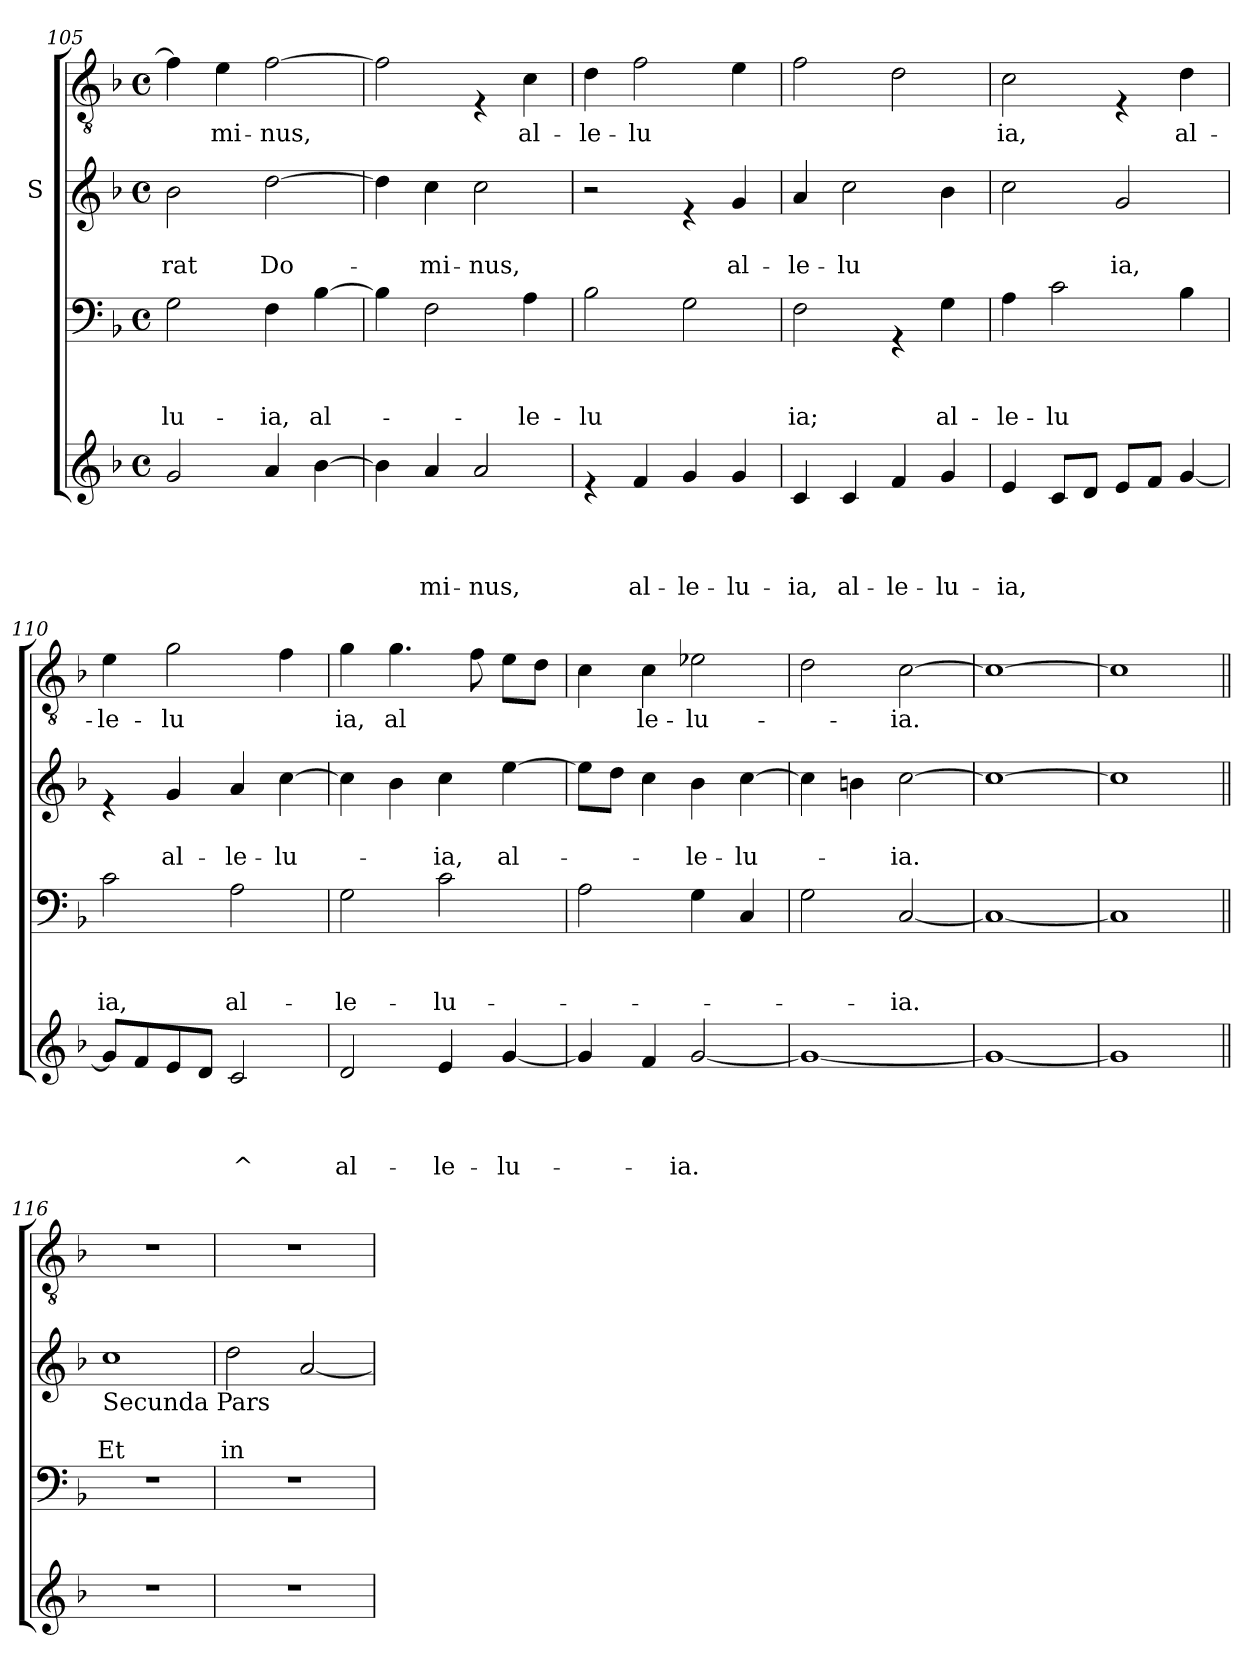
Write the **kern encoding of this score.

**kern	**text	**text	**text	**text	**kern	**text	**text	**text	**kern	**text	**text	**kern	**text
*part4	*part4	*part4	*part4	*part4	*part3	*part3	*part3	*part3	*part2	*part2	*part2	*part1	*part1
*staff4	*staff4	*staff4	*staff4	*staff4	*staff3	*staff3	*staff3	*staff3	*staff2	*staff2	*staff2	*staff1	*staff1
*	*	*	*	*	*	*	*	*	*I"S	*	*	*	*
*clefG2	*	*	*	*	*clefF4	*	*	*	*clefG2	*	*	*clefGv2	*
*k[b-]	*	*	*	*	*k[b-]	*	*	*	*k[b-]	*	*	*k[b-]	*
*F:	*	*	*	*	*F:	*	*	*	*F:	*	*	*F:	*
*M4/4	*	*	*	*	*M4/4	*	*	*	*M4/4	*	*	*M4/4	*
*met(c)	*	*	*	*	*met(c)	*	*	*	*met(c)	*	*	*met(c)	*
=105	=105	=105	=105	=105	=105	=105	=105	=105	=105	=105	=105	=105	=105
!	!	!	!	!	!	!	!	!LO:LY:b	!	!	!LO:LY:b	!	!
2g/	.	.	.	.	2G\	.	.	lu-	2b-\	.	-rat	4f\]	.
!	!	!	!	!	!	!	!	!	!	!	!	!	!LO:LY:b
.	.	.	.	.	.	.	.	.	.	.	.	4e\	mi-
!	!	!	!	!	!	!	!	!LO:LY:b	!	!	!LO:LY:b	!	!LO:LY:b
4a/	.	.	.	.	4F\	.	.	-ia,	[>2dd\	.	Do-	[>2f\	-nus,
!	!	!	!	!	!	!	!	!LO:LY:b	!	!	!	!	!
[>4b-\	.	.	.	.	[>4B-\	.	.	al-	.	.	.	.	.
=106	=106	=106	=106	=106	=106	=106	=106	=106	=106	=106	=106	=106	=106
4b-\]	.	.	.	.	4B-\]	.	.	.	4dd\]	.	.	2f\]	.
!	!	!	!	!LO:LY:b	!	!	!	!	!	!	!LO:LY:b	!	!
4a/	.	.	.	-mi-	2F\	.	.	.	4cc\	.	-mi-	.	.
!	!	!	!	!LO:LY:b	!	!	!	!	!	!	!LO:LY:b	!	!
2a/	.	.	.	-nus,	.	.	.	.	2cc\	.	-nus,	4rE	.
!	!	!	!	!	!	!	!	!LO:LY:b	!	!	!	!	!LO:LY:b
.	.	.	.	.	4A\	.	.	-le-	.	.	.	4c\	al-
=107	=107	=107	=107	=107	=107	=107	=107	=107	=107	=107	=107	=107	=107
!	!	!	!	!	!	!	!	!LO:LY:b	!	!	!	!	!LO:LY:b
4re	.	.	.	.	2B-\	.	.	-lu	2r	.	.	4d\	-le-
!	!	!	!	!LO:LY:b	!	!	!	!	!	!	!	!	!LO:LY:b
4f/	.	.	.	al-	.	.	.	.	.	.	.	2f\	-lu
!	!	!	!	!LO:LY:b	!	!	!	!	!	!	!	!	!
4g/	.	.	.	-le-	2G\	.	.	.	4re	.	.	.	.
!	!	!	!	!LO:LY:b	!	!	!	!	!	!	!LO:LY:b	!	!
4g/	.	.	.	-lu-	.	.	.	.	4g/	.	al-	4e\	.
=108	=108	=108	=108	=108	=108	=108	=108	=108	=108	=108	=108	=108	=108
!	!	!	!	!LO:LY:b	!	!	!	!LO:LY:b	!	!	!LO:LY:b	!	!
4c/	.	.	.	-ia,	2F\	.	.	ia;	4a/	.	-le-	2f\	.
!	!	!	!	!LO:LY:b	!	!	!	!	!	!	!LO:LY:b	!	!
4c/	.	.	.	al-	.	.	.	.	2cc\	.	-lu	.	.
!	!	!	!	!LO:LY:b	!	!	!	!	!	!	!	!	!
4f/	.	.	.	-le-	4rGG	.	.	.	.	.	.	2d\	.
!	!	!	!	!LO:LY:b	!	!	!	!LO:LY:b	!	!	!	!	!
4g/	.	.	.	-lu-	4G\	.	.	al-	4b-\	.	.	.	.
!!LO:LB:g=z
=109	=109	=109	=109	=109	=109	=109	=109	=109	=109	=109	=109	=109	=109
!	!	!	!	!LO:LY:b	!	!	!	!LO:LY:b	!	!	!	!	!LO:LY:b
4e/	.	.	.	-ia,	4A\	.	.	-le-	2cc\	.	.	2c\	ia,
!	!	!	!	!	!	!	!	!LO:LY:b	!	!	!	!	!
8c/L	.	.	.	.	2c\	.	.	-lu	.	.	.	.	.
8d/J	.	.	.	.	.	.	.	.	.	.	.	.	.
!	!	!	!	!	!	!	!	!	!	!	!LO:LY:b	!	!
8e/L	.	.	.	.	.	.	.	.	2g/	.	ia,	4rE	.
8f/J	.	.	.	.	.	.	.	.	.	.	.	.	.
!	!	!	!	!	!	!	!	!	!	!	!	!	!LO:LY:b
[<4g/	.	.	.	.	4B-\	.	.	.	.	.	.	4d\	al-
=110	=110	=110	=110	=110	=110	=110	=110	=110	=110	=110	=110	=110	=110
!	!	!	!	!	!	!	!	!LO:LY:b	!	!	!	!	!LO:LY:b
8g/L]	.	.	.	.	2c\	.	.	ia,	4re	.	.	4e\	-le-
8f/	.	.	.	.	.	.	.	.	.	.	.	.	.
!	!	!	!	!	!	!	!	!	!	!	!LO:LY:b	!	!LO:LY:b
8e/	.	.	.	.	.	.	.	.	4g/	.	al-	2g\	-lu
8d/J	.	.	.	.	.	.	.	.	.	.	.	.	.
!	!	!	!	!LO:LY:b	!	!	!	!LO:LY:b	!	!	!LO:LY:b	!	!
2c/	.	.	.	^	2A\	.	.	al-	4a/	.	-le-	.	.
!	!	!	!	!	!	!	!	!	!	!	!LO:LY:b	!	!
.	.	.	.	.	.	.	.	.	[>4cc\	.	-lu-	4f\	.
=111	=111	=111	=111	=111	=111	=111	=111	=111	=111	=111	=111	=111	=111
!	!	!	!	!LO:LY:b	!	!	!	!LO:LY:b	!	!	!	!	!LO:LY:b
2d/	.	.	.	al-	2G\	.	.	-le-	4cc\]	.	.	4g\	ia,
!	!	!	!	!	!	!	!	!	!	!	!	!	!LO:LY:b
.	.	.	.	.	.	.	.	.	4b-\	.	.	4.g\	al
!	!	!	!	!LO:LY:b	!	!	!	!LO:LY:b	!	!	!LO:LY:b	!	!
4e/	.	.	.	-le-	2c\	.	.	-lu-	4cc\	.	-ia,	.	.
.	.	.	.	.	.	.	.	.	.	.	.	8f\	.
!	!	!	!	!LO:LY:b	!	!	!	!	!	!	!LO:LY:b	!	!
[<4g/	.	.	.	-lu-	.	.	.	.	[>4ee\	.	al-	8e\L	.
.	.	.	.	.	.	.	.	.	.	.	.	8d\J	.
=112	=112	=112	=112	=112	=112	=112	=112	=112	=112	=112	=112	=112	=112
4g/]	.	.	.	.	2A\	.	.	.	8ee\L]	.	.	4c\	.
.	.	.	.	.	.	.	.	.	8dd\J	.	.	.	.
!	!	!	!	!	!	!	!	!	!	!	!	!	!LO:LY:b
4f/	.	.	.	.	.	.	.	.	4cc\	.	.	4c\	le-
!	!	!	!	!LO:LY:b	!	!	!	!	!	!	!LO:LY:b	!	!LO:LY:b
[<2g/	.	.	.	-ia.	4G\	.	.	.	4b-\	.	-le-	2e-X\	-lu-
!	!	!	!	!	!	!	!	!	!	!	!LO:LY:b	!	!
.	.	.	.	.	4C/	.	.	.	[>4cc\	.	-lu-	.	.
=113	=113	=113	=113	=113	=113	=113	=113	=113	=113	=113	=113	=113	=113
1g_	.	.	.	.	2G\	.	.	.	4cc\]	.	.	2d\	.
.	.	.	.	.	.	.	.	.	4bn\	.	.	.	.
!	!	!	!	!	!	!	!	!LO:LY:b	!	!	!LO:LY:b	!	!LO:LY:b
.	.	.	.	.	[<2C/	.	.	-ia.	[>2cc\	.	-ia.	[>2c\	-ia.
=114	=114	=114	=114	=114	=114	=114	=114	=114	=114	=114	=114	=114	=114
1g_	.	.	.	.	1C_	.	.	.	1cc_	.	.	1c_	.
=115	=115	=115	=115	=115	=115	=115	=115	=115	=115	=115	=115	=115	=115
1g]	.	.	.	.	1C]	.	.	.	1cc]	.	.	1c]	.
!!LO:LB:g=z
=116||	=116||	=116||	=116||	=116||	=116||	=116||	=116||	=116||	=116||	=116||	=116||	=116||	=116||
!	!	!	!	!	!	!	!	!	!LO:TX:b:t=Secunda Pars	!	!	!	!
!	!	!	!	!	!	!	!	!	!	!	!LO:LY:b	!	!
1r	.	.	.	.	1r	.	.	.	1cc	.	Et	1r	.
=117	=117	=117	=117	=117	=117	=117	=117	=117	=117	=117	=117	=117	=117
!	!	!	!	!	!	!	!	!	!	!	!LO:LY:b	!	!
1r	.	.	.	.	1r	.	.	.	2dd\	.	in	1r	.
.	.	.	.	.	.	.	.	.	[<2a/	.	.	.	.
=	=	=	=	=	=	=	=	=	=	=	=	=	=
*-	*-	*-	*-	*-	*-	*-	*-	*-	*-	*-	*-	*-	*-
